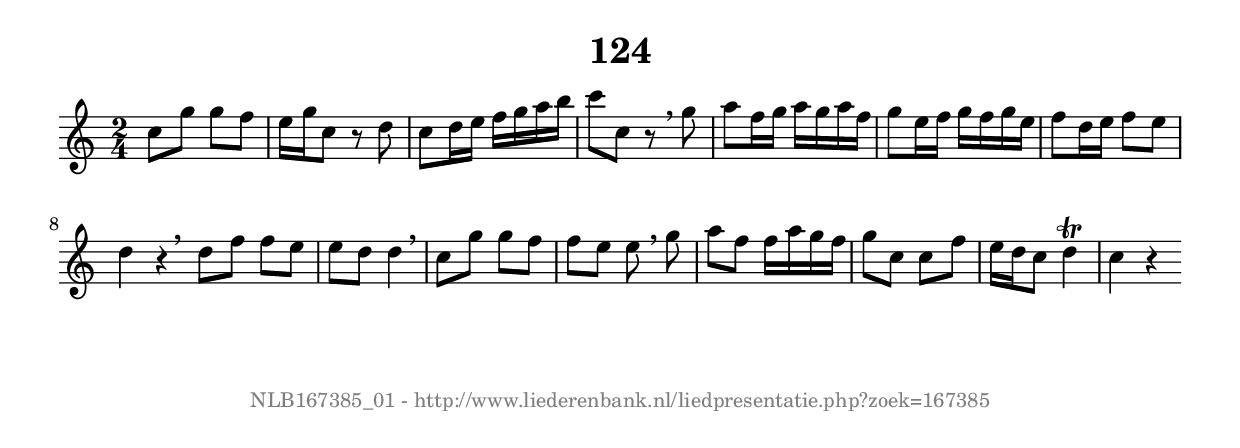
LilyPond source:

%
% produced by wce2krn 1.64 (7 June 2014)
%
\version"2.16"
#(append! paper-alist '(("long" . (cons (* 210 mm) (* 2000 mm)))))
#(set-default-paper-size "long")
sb = {\breathe}
mBreak = {\breathe }
bBreak = {\breathe }
x = {\once\override NoteHead #'style = #'cross }
gl=\glissando
itime={\override Staff.TimeSignature #'stencil = ##f }
ficta = {\once\set suggestAccidentals = ##t}
fine = {\once\override Score.RehearsalMark #'self-alignment-X = #1 \mark \markup {\italic{Fine}}}
dc = {\once\override Score.RehearsalMark #'self-alignment-X = #1 \mark \markup {\italic{D.C.}}}
dcf = {\once\override Score.RehearsalMark #'self-alignment-X = #1 \mark \markup {\italic{D.C. al Fine}}}
dcc = {\once\override Score.RehearsalMark #'self-alignment-X = #1 \mark \markup {\italic{D.C. al Coda}}}
ds = {\once\override Score.RehearsalMark #'self-alignment-X = #1 \mark \markup {\italic{D.S.}}}
dsf = {\once\override Score.RehearsalMark #'self-alignment-X = #1 \mark \markup {\italic{D.S. al Fine}}}
dsc = {\once\override Score.RehearsalMark #'self-alignment-X = #1 \mark \markup {\italic{D.S. al Coda}}}
pv = {\set Score.repeatCommands = #'((volta "1"))}
sv = {\set Score.repeatCommands = #'((volta "2"))}
tv = {\set Score.repeatCommands = #'((volta "3"))}
qv = {\set Score.repeatCommands = #'((volta "4"))}
xv = {\set Score.repeatCommands = #'((volta #f))}
\header{ tagline = ""
title = "124"
}
\score {{
\key c \major
\relative g'
{
\set melismaBusyProperties = #'()
\time 2/4
\tempo 4=120
\override Score.MetronomeMark #'transparent = ##t
\override Score.RehearsalMark #'break-visibility = #(vector #t #t #f)
c8 g' g f e16 g c,8 r d c d16 e f g a b c8 c, r \mBreak
g'8 a f16 g a g a f g8 e16 f g f g e f8 d16 e f8 e d4 r \bar ":|:" \bBreak
d8 f f e e d d4 \sb c8 g'g f f e e \mBreak
g8 a f f16 a g f g8 c, c f e16 d c8 d4^\trill c r \bar ":|"
 }}
 \midi { }
 \layout {
            indent = 0.0\cm
}
}
\markup { \vspace #0 } \markup { \with-color #grey \fill-line { \center-column { \smaller "NLB167385_01 - http://www.liederenbank.nl/liedpresentatie.php?zoek=167385" } } }
